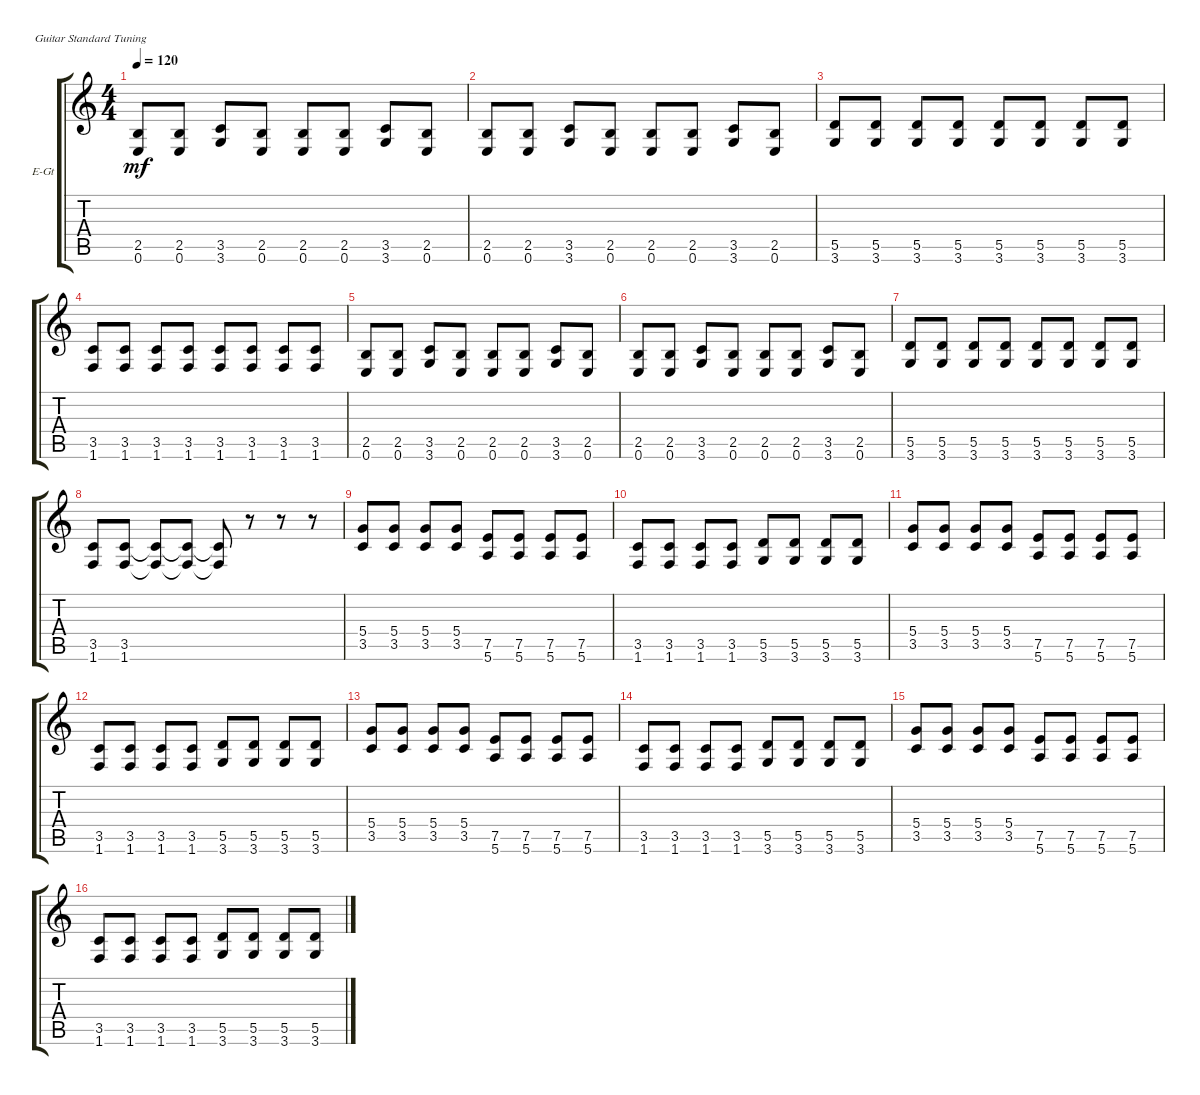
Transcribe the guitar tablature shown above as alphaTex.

\defaultSystemsLayout 4
\bracketExtendMode groupsimilarinstruments
\firstSystemTrackNameOrientation horizontal
\otherSystemsTrackNameOrientation horizontal
\track ("Electric Guitar" "E-Gt") {instrument distortionguitar}
\staff {score tabs}
\tuning (E4 B3 G3 D3 A2 E2)
\ts (4 4)
\tempo 120
\clef g2
\scale
0.333333
\ks c
(0.6 2.5).8{dy mf} (2.5 0.6).8 (3.6 3.5).8 (2.5 0.6).8 (0.6 2.5).8 (2.5 0.6).8 (3.6 3.5).8 (2.5 0.6).8 |
\scale
0.333333 (0.6 2.5).8 (2.5 0.6).8 (3.6 3.5).8 (2.5 0.6).8 (0.6 2.5).8 (2.5 0.6).8 (3.6 3.5).8 (2.5 0.6).8 |
\scale
0.333333 (3.6 5.5).8 (5.5 3.6).8 (3.6 5.5).8 (5.5 3.6).8 (3.6 5.5).8 (3.6 5.5).8 (5.5 3.6).8 (3.6 5.5).8 |
\scale
0.333333 (3.5 1.6).8 (1.6 3.5).8 (3.5 1.6).8 (1.6 3.5).8 (3.5 1.6).8 (1.6 3.5).8 (3.5 1.6).8 (1.6 3.5).8 |
\scale
0.333333 (0.6 2.5).8 (2.5 0.6).8 (3.6 3.5).8 (2.5 0.6).8 (0.6 2.5).8 (2.5 0.6).8 (3.6 3.5).8 (2.5 0.6).8 |
\scale
0.333333 (0.6 2.5).8 (2.5 0.6).8 (3.6 3.5).8 (2.5 0.6).8 (0.6 2.5).8 (2.5 0.6).8 (3.6 3.5).8 (2.5 0.6).8 |
\scale
0.333333 (3.6 5.5).8 (5.5 3.6).8 (3.6 5.5).8 (5.5 3.6).8 (3.6 5.5).8 (3.6 5.5).8 (5.5 3.6).8 (3.6 5.5).8 |
\scale
0.333333 (3.5 1.6).8 (1.6 3.5).8 (3.5{t} 1.6{t}).8 (1.6{t} 3.5{t}).8 (3.5{t} 1.6{t}).8 r.8 r.8 r.8 |
\scale
0.333333 (3.5 5.4).8 (3.5 5.4).8 (5.4 3.5).8 (3.5 5.4).8 (5.6 7.5).8 (5.6 7.5).8 (5.6 7.5).8 (5.6 7.5).8 |
\scale
0.333333 (1.6 3.5).8 (1.6 3.5).8 (1.6 3.5).8 (1.6 3.5).8 (3.6 5.5).8 (3.6 5.5).8 (3.6 5.5).8 (3.6 5.5).8 |
\scale
0.333333 (3.5 5.4).8 (3.5 5.4).8 (5.4 3.5).8 (3.5 5.4).8 (5.6 7.5).8 (5.6 7.5).8 (5.6 7.5).8 (5.6 7.5).8 |
\scale
0.333333 (1.6 3.5).8 (1.6 3.5).8 (1.6 3.5).8 (1.6 3.5).8 (3.6 5.5).8 (3.6 5.5).8 (3.6 5.5).8 (3.6 5.5).8 |
\scale
0.333333 (3.5 5.4).8 (3.5 5.4).8 (5.4 3.5).8 (3.5 5.4).8 (5.6 7.5).8 (5.6 7.5).8 (5.6 7.5).8 (5.6 7.5).8 |
\scale
0.333333 (1.6 3.5).8 (1.6 3.5).8 (1.6 3.5).8 (1.6 3.5).8 (3.6 5.5).8 (3.6 5.5).8 (3.6 5.5).8 (3.6 5.5).8 |
\scale
0.333333 (3.5 5.4).8 (3.5 5.4).8 (5.4 3.5).8 (3.5 5.4).8 (5.6 7.5).8 (5.6 7.5).8 (5.6 7.5).8 (5.6 7.5).8 |
\scale
0.333333 (1.6 3.5).8 (1.6 3.5).8 (1.6 3.5).8 (1.6 3.5).8 (3.6 5.5).8 (3.6 5.5).8 (3.6 5.5).8 (3.6 5.5).8
